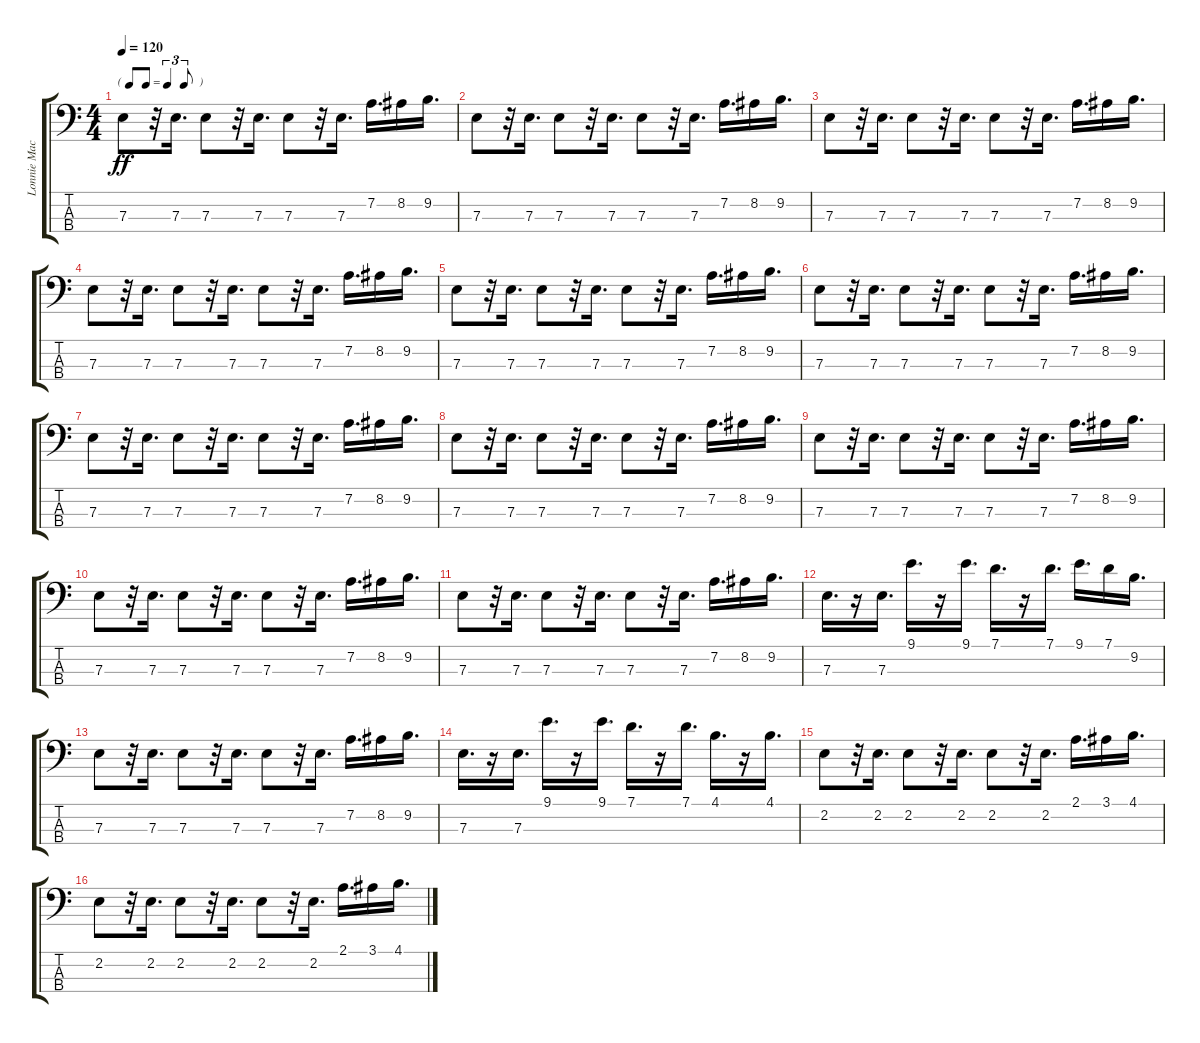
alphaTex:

\track ("Lonnie Mack" "Lonnie Mac") {instrument electricbassfinger}
\staff {score tabs}
\tuning (G2 D2 A1 E1) {hide}
\ts (4 4)
\tf triplet8th
\tempo 120
\clef f4
\ks c
7.3.8{dy ff} r.32 7.3.16{d} 7.3.8 r.32 7.3.16{d} 7.3.8 r.32 7.3.16{d} 7.2.16{d} 8.2.16 9.2.16{d} |
7.3.8 r.32 7.3.16{d} 7.3.8 r.32 7.3.16{d} 7.3.8 r.32 7.3.16{d} 7.2.16{d} 8.2.16 9.2.16{d} |
7.3.8 r.32 7.3.16{d} 7.3.8 r.32 7.3.16{d} 7.3.8 r.32 7.3.16{d} 7.2.16{d} 8.2.16 9.2.16{d} |
7.3.8 r.32 7.3.16{d} 7.3.8 r.32 7.3.16{d} 7.3.8 r.32 7.3.16{d} 7.2.16{d} 8.2.16 9.2.16{d} |
7.3.8 r.32 7.3.16{d} 7.3.8 r.32 7.3.16{d} 7.3.8 r.32 7.3.16{d} 7.2.16{d} 8.2.16 9.2.16{d} |
7.3.8 r.32 7.3.16{d} 7.3.8 r.32 7.3.16{d} 7.3.8 r.32 7.3.16{d} 7.2.16{d} 8.2.16 9.2.16{d} |
7.3.8 r.32 7.3.16{d} 7.3.8 r.32 7.3.16{d} 7.3.8 r.32 7.3.16{d} 7.2.16{d} 8.2.16 9.2.16{d} |
7.3.8 r.32 7.3.16{d} 7.3.8 r.32 7.3.16{d} 7.3.8 r.32 7.3.16{d} 7.2.16{d} 8.2.16 9.2.16{d} |
7.3.8 r.32 7.3.16{d} 7.3.8 r.32 7.3.16{d} 7.3.8 r.32 7.3.16{d} 7.2.16{d} 8.2.16 9.2.16{d} |
7.3.8 r.32 7.3.16{d} 7.3.8 r.32 7.3.16{d} 7.3.8 r.32 7.3.16{d} 7.2.16{d} 8.2.16 9.2.16{d} |
7.3.8 r.32 7.3.16{d} 7.3.8 r.32 7.3.16{d} 7.3.8 r.32 7.3.16{d} 7.2.16{d} 8.2.16 9.2.16{d} |
7.3.16{d} r.16 7.3.16{d} 9.1.16{d} r.16 9.1.16{d} 7.1.16{d} r.16 7.1.16{d} 9.1.16{d} 7.1.16 9.2.16{d} |
7.3.8 r.32 7.3.16{d} 7.3.8 r.32 7.3.16{d} 7.3.8 r.32 7.3.16{d} 7.2.16{d} 8.2.16 9.2.16{d} |
7.3.16{d} r.16 7.3.16{d} 9.1.16{d} r.16 9.1.16{d} 7.1.16{d} r.16 7.1.16{d} 4.1.16{d} r.16 4.1.16{d} |
2.2.8 r.32 2.2.16{d} 2.2.8 r.32 2.2.16{d} 2.2.8 r.32 2.2.16{d} 2.1.16{d} 3.1.16 4.1.16{d} |
2.2.8 r.32 2.2.16{d} 2.2.8 r.32 2.2.16{d} 2.2.8 r.32 2.2.16{d} 2.1.16{d} 3.1.16 4.1.16{d}
